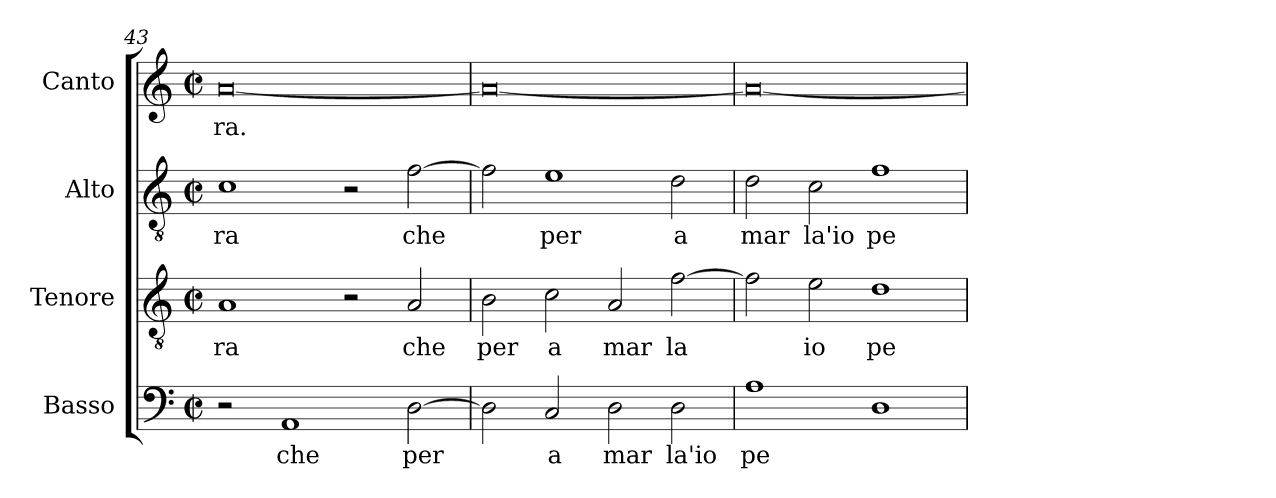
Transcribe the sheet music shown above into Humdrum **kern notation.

**kern	**text	**kern	**text	**kern	**text	**kern	**text
*part4	*part4	*part3	*part3	*part2	*part2	*part1	*part1
*staff4	*staff4	*staff3	*staff3	*staff2	*staff2	*staff1	*staff1
*I"Basso	*	*I"Tenore	*	*I"Alto	*	*I"Canto	*
*clefF4	*	*clefGv2	*	*clefGv2	*	*clefG2	*
*k[]	*	*k[]	*	*k[]	*	*k[]	*
*C:	*	*C:	*	*C:	*	*C:	*
*M2/2	*	*M2/2	*	*M2/2	*	*M2/2	*
*met(c|)	*	*met(c|)	*	*met(c|)	*	*met(c|)	*
=43	=43	=43	=43	=43	=43	=43	=43
!	!	!	!LO:LY:b:cj	!	!LO:LY:b:cj	!	!LO:LY:b:cj
2r	.	1A	ra	1c	ra	[<0a	ra.
!	!LO:LY:b:cj	!	!	!	!	!	!
1AA	che	.	.	.	.	.	.
.	.	2r	.	2r	.	.	.
!	!LO:LY:b:cj	!	!LO:LY:b:cj	!	!LO:LY:b:cj	!	!
[>2D\	per	2A/	che	[>2f\	che	.	.
=44	=44	=44	=44	=44	=44	=44	=44
!	!LO:LY:b:cj	!	!LO:LY:b:cj	!	!LO:LY:b:cj	!	!LO:LY:b:cj
2D\]	.	2B\	per	2f\]	.	0a_<	.
!	!LO:LY:b:cj	!	!LO:LY:b:cj	!	!LO:LY:b:cj	!	!
2C/	a	2c\	a	1e	per	.	.
!	!LO:LY:b:cj	!	!LO:LY:b:cj	!	!	!	!
2D\	mar	2A/	mar	.	.	.	.
!	!LO:LY:b:cj	!	!LO:LY:b:cj	!	!LO:LY:b:cj	!	!
2D\	la'io	[>2f\	la	2d\	a	.	.
=45	=45	=45	=45	=45	=45	=45	=45
!	!LO:LY:b:cj	!	!LO:LY:b:cj	!	!LO:LY:b:cj	!	!LO:LY:b:cj
1A	pe	2f\]	.	2d\	mar	0a_<	.
!	!	!	!LO:LY:b:cj	!	!LO:LY:b:cj	!	!
.	.	2e\	io	2c\	la'io	.	.
!	!LO:LY:b:cj	!	!LO:LY:b:cj	!	!LO:LY:b:cj	!	!
1D	.	1d	pe	1f	pe	.	.
=	=	=	=	=	=	=	=
*-	*-	*-	*-	*-	*-	*-	*-
